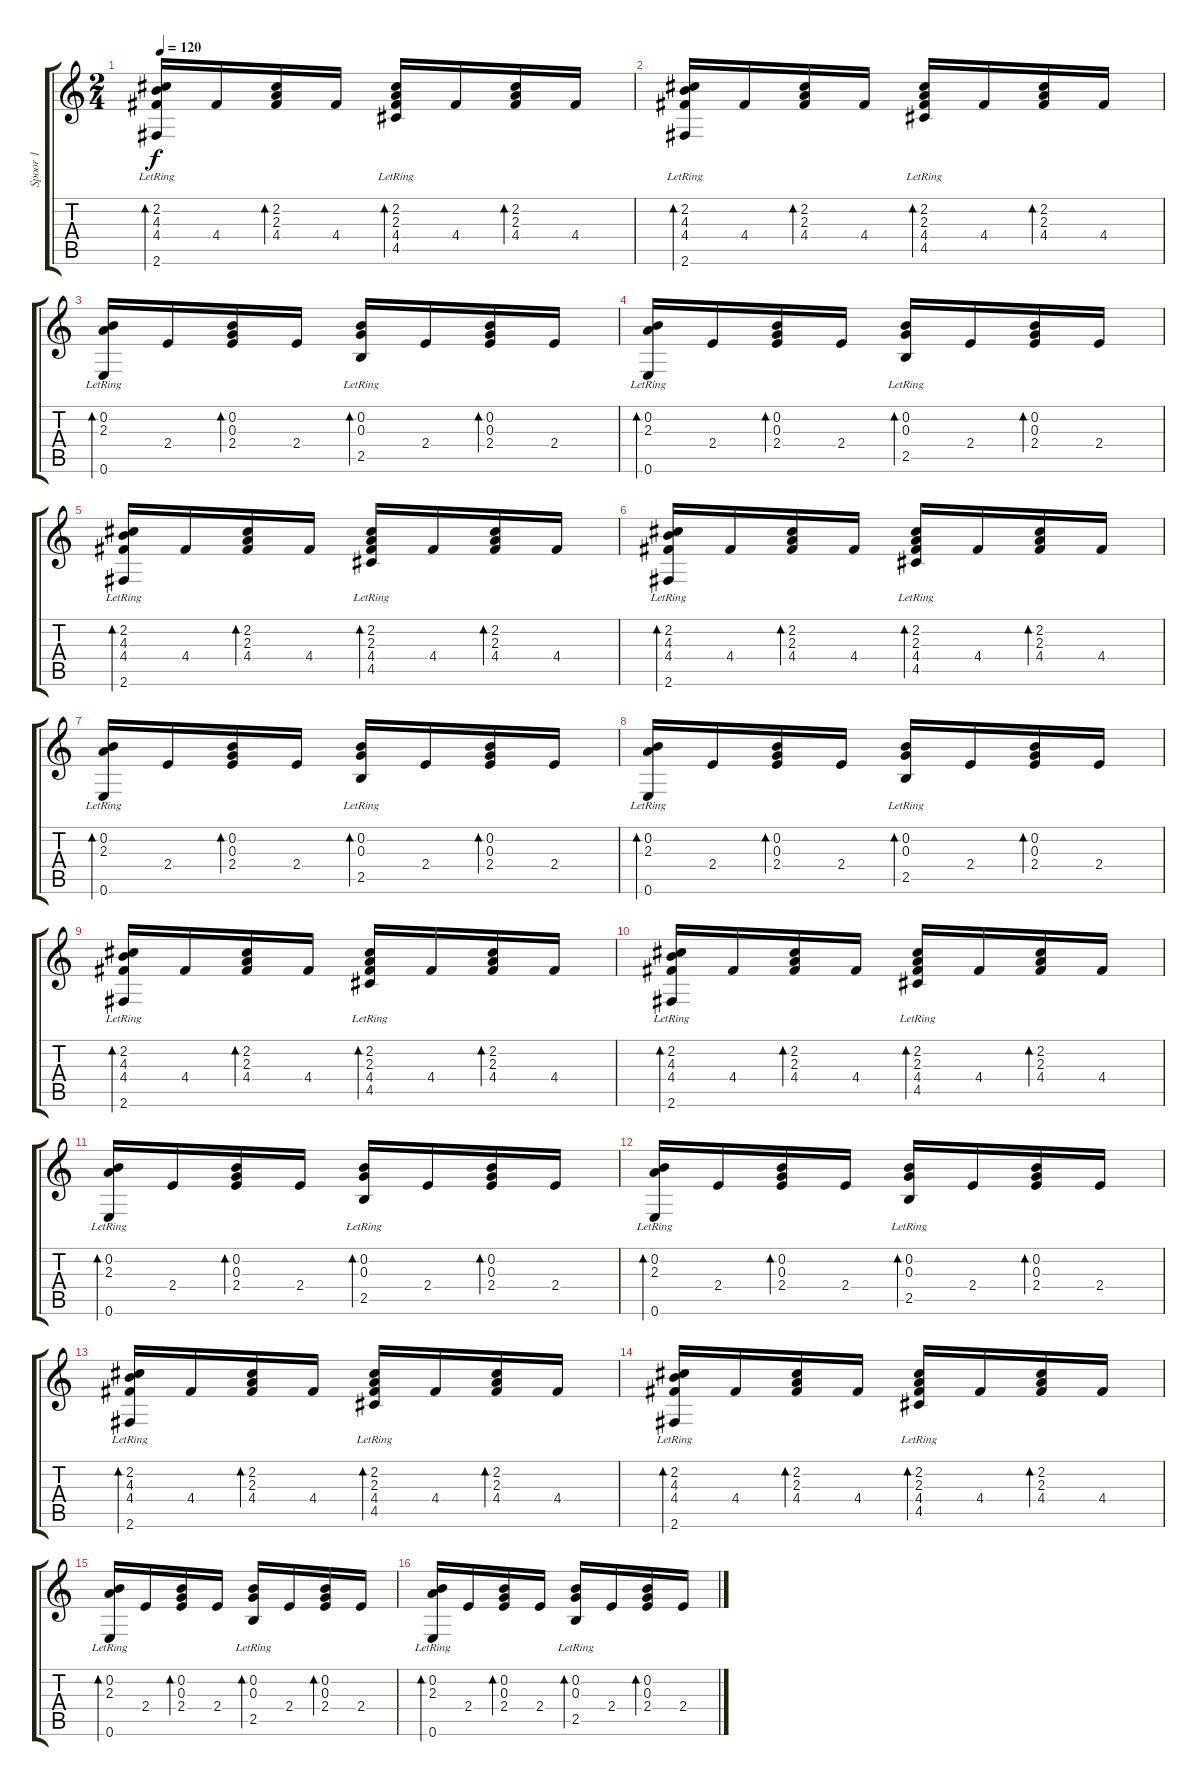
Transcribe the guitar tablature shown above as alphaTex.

\track ("Spoor 1" "Spoor 1") {instrument acousticguitarnylon}
\staff {score tabs}
\tuning (E4 B3 G3 D3 A2 E2) {hide}
\ts (2 4)
\tempo 120
\clef g2
\ks c
(2.2 4.3 4.4 2.6{lr}).16{bd 480 dy f} 4.4.16 (2.2 2.3 4.4).16{bd 480} 4.4.16 (2.2 2.3 4.4 4.5{lr}).16{bd 480} 4.4.16 (2.2 2.3 4.4).16{bd 480} 4.4.16 |
(2.2 4.3 4.4 2.6{lr}).16{bd 480} 4.4.16 (2.2 2.3 4.4).16{bd 480} 4.4.16 (2.2 2.3 4.4 4.5{lr}).16{bd 480} 4.4.16 (2.2 2.3 4.4).16{bd 480} 4.4.16 |
(0.2 2.3 0.6{lr}).16{bd 480} 2.4.16 (0.2 0.3 2.4).16{bd 480} 2.4.16 (0.2 0.3 2.5{lr}).16{bd 480} 2.4.16 (0.2 0.3 2.4).16{bd 480} 2.4.16 |
(0.2 2.3 0.6{lr}).16{bd 480} 2.4.16 (0.2 0.3 2.4).16{bd 480} 2.4.16 (0.2 0.3 2.5{lr}).16{bd 480} 2.4.16 (0.2 0.3 2.4).16{bd 480} 2.4.16 |
(2.2 4.3 4.4 2.6{lr}).16{bd 480} 4.4.16 (2.2 2.3 4.4).16{bd 480} 4.4.16 (2.2 2.3 4.4 4.5{lr}).16{bd 480} 4.4.16 (2.2 2.3 4.4).16{bd 480} 4.4.16 |
(2.2 4.3 4.4 2.6{lr}).16{bd 480} 4.4.16 (2.2 2.3 4.4).16{bd 480} 4.4.16 (2.2 2.3 4.4 4.5{lr}).16{bd 480} 4.4.16 (2.2 2.3 4.4).16{bd 480} 4.4.16 |
(0.2 2.3 0.6{lr}).16{bd 480} 2.4.16 (0.2 0.3 2.4).16{bd 480} 2.4.16 (0.2 0.3 2.5{lr}).16{bd 480} 2.4.16 (0.2 0.3 2.4).16{bd 480} 2.4.16 |
(0.2 2.3 0.6{lr}).16{bd 480} 2.4.16 (0.2 0.3 2.4).16{bd 480} 2.4.16 (0.2 0.3 2.5{lr}).16{bd 480} 2.4.16 (0.2 0.3 2.4).16{bd 480} 2.4.16 |
(2.2 4.3 4.4 2.6{lr}).16{bd 480} 4.4.16 (2.2 2.3 4.4).16{bd 480} 4.4.16 (2.2 2.3 4.4 4.5{lr}).16{bd 480} 4.4.16 (2.2 2.3 4.4).16{bd 480} 4.4.16 |
(2.2 4.3 4.4 2.6{lr}).16{bd 480} 4.4.16 (2.2 2.3 4.4).16{bd 480} 4.4.16 (2.2 2.3 4.4 4.5{lr}).16{bd 480} 4.4.16 (2.2 2.3 4.4).16{bd 480} 4.4.16 |
(0.2 2.3 0.6{lr}).16{bd 480} 2.4.16 (0.2 0.3 2.4).16{bd 480} 2.4.16 (0.2 0.3 2.5{lr}).16{bd 480} 2.4.16 (0.2 0.3 2.4).16{bd 480} 2.4.16 |
(0.2 2.3 0.6{lr}).16{bd 480} 2.4.16 (0.2 0.3 2.4).16{bd 480} 2.4.16 (0.2 0.3 2.5{lr}).16{bd 480} 2.4.16 (0.2 0.3 2.4).16{bd 480} 2.4.16 |
(2.2 4.3 4.4 2.6{lr}).16{bd 480} 4.4.16 (2.2 2.3 4.4).16{bd 480} 4.4.16 (2.2 2.3 4.4 4.5{lr}).16{bd 480} 4.4.16 (2.2 2.3 4.4).16{bd 480} 4.4.16 |
(2.2 4.3 4.4 2.6{lr}).16{bd 480} 4.4.16 (2.2 2.3 4.4).16{bd 480} 4.4.16 (2.2 2.3 4.4 4.5{lr}).16{bd 480} 4.4.16 (2.2 2.3 4.4).16{bd 480} 4.4.16 |
(0.2 2.3 0.6{lr}).16{bd 480} 2.4.16 (0.2 0.3 2.4).16{bd 480} 2.4.16 (0.2 0.3 2.5{lr}).16{bd 480} 2.4.16 (0.2 0.3 2.4).16{bd 480} 2.4.16 |
(0.2 2.3 0.6{lr}).16{bd 480} 2.4.16 (0.2 0.3 2.4).16{bd 480} 2.4.16 (0.2 0.3 2.5{lr}).16{bd 480} 2.4.16 (0.2 0.3 2.4).16{bd 480} 2.4.16
